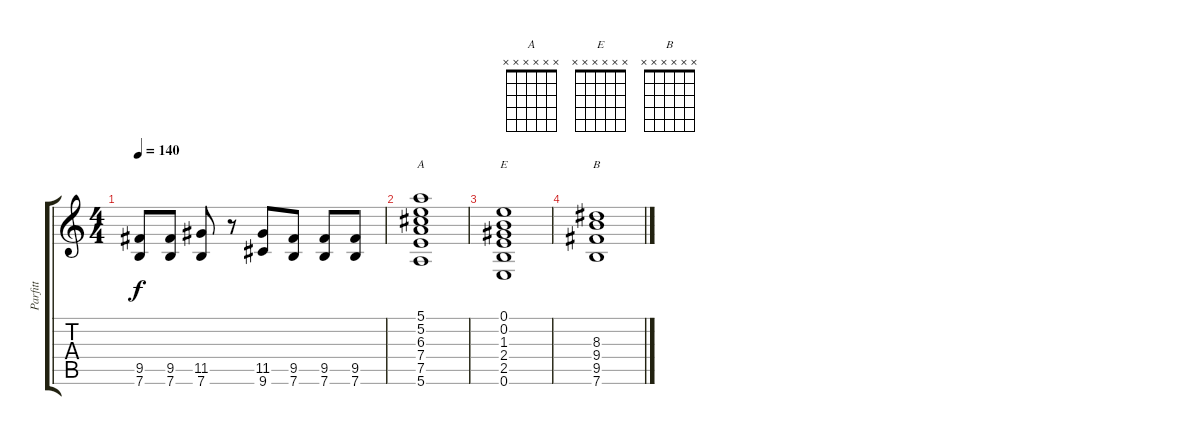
\track ("Parfitt" "Parfitt") {instrument distortionguitar}
\staff {score tabs}
\tuning (E4 B3 G3 D3 A2 E2) {hide}
\chord ("A" x x x x x x)
\chord ("E" x x x x x x)
\chord ("B" x x x x x x)
\ts (4 4)
\tempo 140
\clef g2
\ks c
(9.5 7.6).8{dy f} (9.5 7.6).8 (11.5 7.6).8 r.8 (11.5 9.6).8 (9.5 7.6).8 (9.5 7.6).8 (9.5 7.6).8 |
(5.1 5.2 6.3 7.4 7.5 5.6).1{ch "A"} |
(0.1 0.2 1.3 2.4 2.5 0.6).1{ch "E"} |
(8.3 9.4 9.5 7.6).1{ch "B"}
